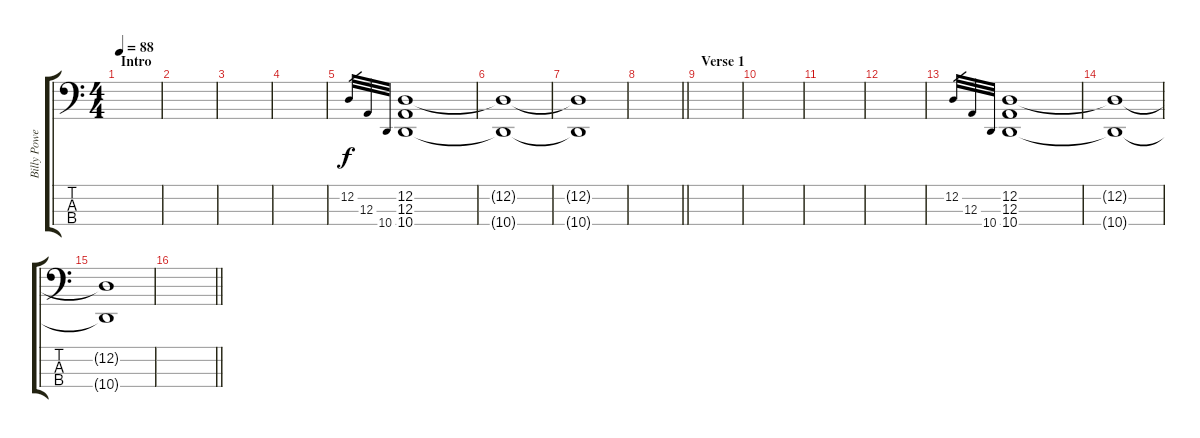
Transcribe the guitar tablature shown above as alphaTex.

\track ("Billy Powell - LH" "Billy Powe") {instrument brightacousticpiano}
\staff {score tabs}
\tuning (G2 D2 A1 E1) {hide}
\ts (4 4)
\section ("" "Intro")
\tempo 88
\clef f4
\ks c
|
|
|
|
12.2.32{gr} 12.3.32{gr} 10.4.32{gr} (12.2 12.3 10.4).1 |
(12.2{t} 10.4{t}).1 |
(12.2{t} 10.4{t}).1 |
\barLineRight lightlight
|
\section ("" "Verse 1")
|
|
|
|
12.2.32{gr} 12.3.32{gr} 10.4.32{gr} (12.2 12.3 10.4).1 |
(12.2{t} 10.4{t}).1 |
(12.2{t} 10.4{t}).1 |
\barLineRight lightlight
